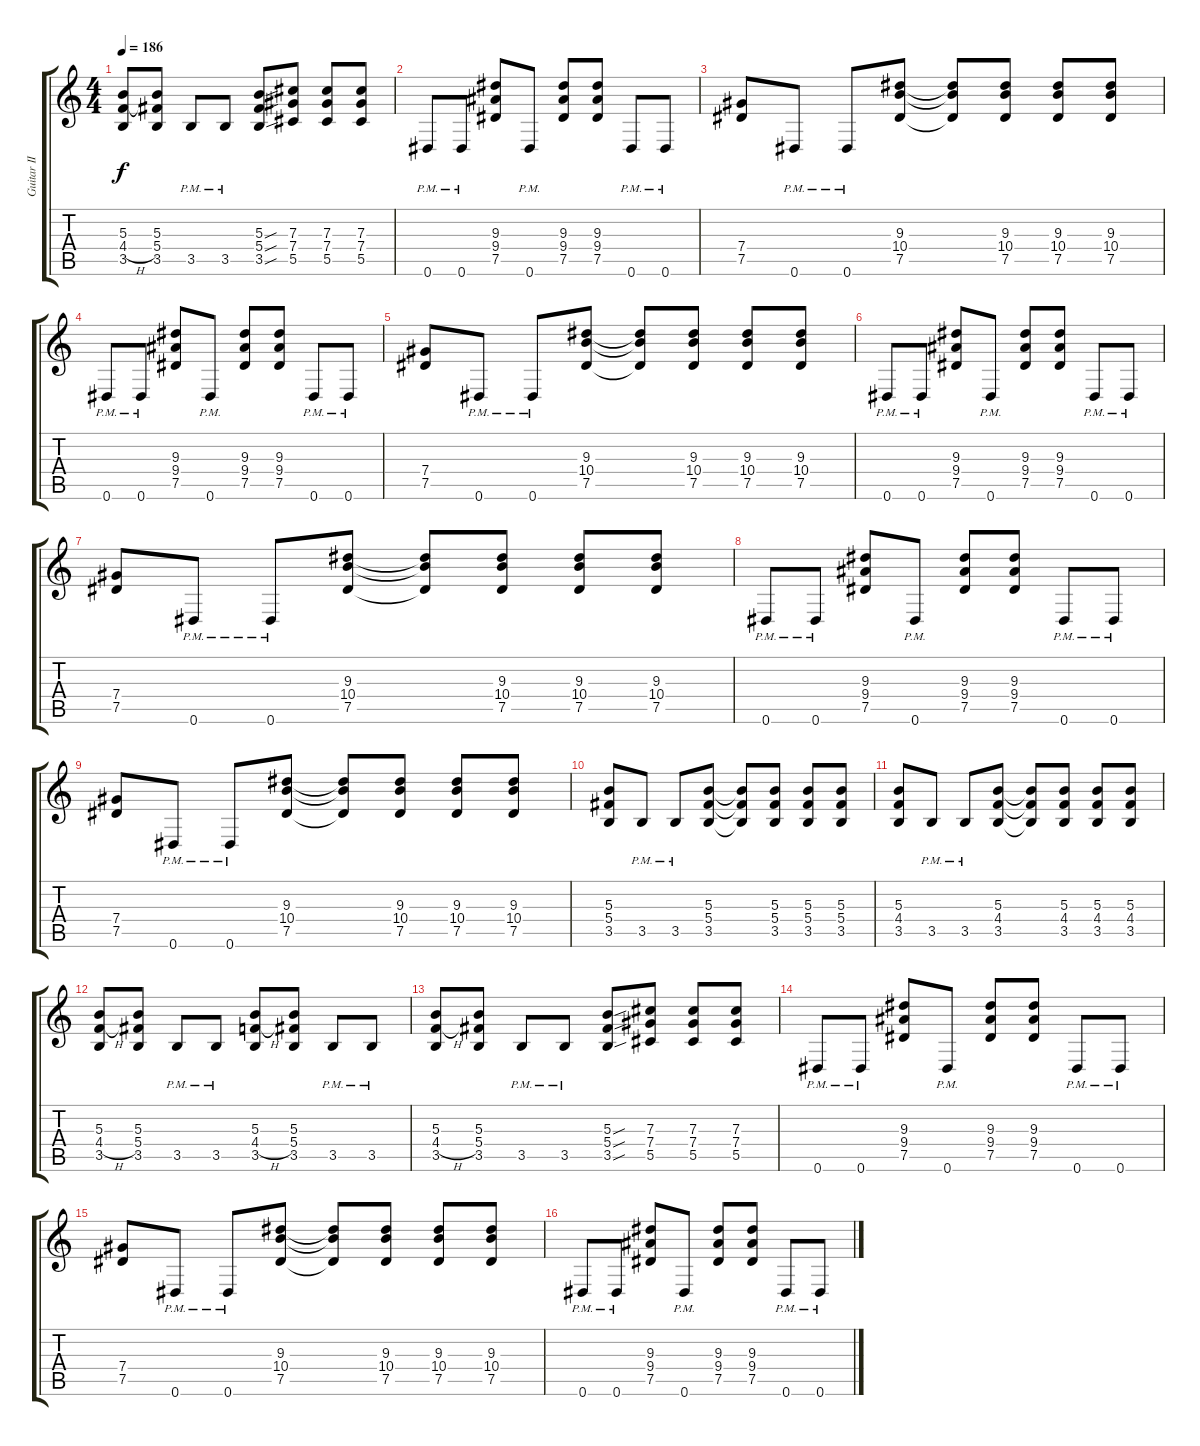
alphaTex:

\track ("Guitar II" "Guitar II") {instrument distortionguitar}
\staff {score tabs}
\tuning (Eb4 Bb3 Gb3 Db3 Ab2 Eb2) {hide}
\ts (4 4)
\tempo 186
\clef g2
\ks c
(5.3 4.4{h} 3.5).8{dy f} (5.3 5.4 3.5).8 3.5{pm}.8 3.5{pm}.8 (5.3{sou} 5.4{sou} 3.5{sou}).8 (7.3 7.4 5.5).8 (7.3 7.4 5.5).8 (7.3 7.4 5.5).8 |
0.6{pm}.8 0.6{pm}.8 (9.3 9.4 7.5).8 0.6{pm}.8 (9.3 9.4 7.5).8 (9.3 9.4 7.5).8 0.6{pm}.8 0.6{pm}.8 |
(7.4 7.5).8 0.6{pm}.8 0.6{pm}.8 (9.3 10.4 7.5).8 (9.3{t} 10.4{t} 7.5{t}).8 (9.3 10.4 7.5).8 (9.3 10.4 7.5).8 (9.3 10.4 7.5).8 |
0.6{pm}.8 0.6{pm}.8 (9.3 9.4 7.5).8 0.6{pm}.8 (9.3 9.4 7.5).8 (9.3 9.4 7.5).8 0.6{pm}.8 0.6{pm}.8 |
(7.4 7.5).8 0.6{pm}.8 0.6{pm}.8 (9.3 10.4 7.5).8 (9.3{t} 10.4{t} 7.5{t}).8 (9.3 10.4 7.5).8 (9.3 10.4 7.5).8 (9.3 10.4 7.5).8 |
0.6{pm}.8 0.6{pm}.8 (9.3 9.4 7.5).8 0.6{pm}.8 (9.3 9.4 7.5).8 (9.3 9.4 7.5).8 0.6{pm}.8 0.6{pm}.8 |
(7.4 7.5).8 0.6{pm}.8 0.6{pm}.8 (9.3 10.4 7.5).8 (9.3{t} 10.4{t} 7.5{t}).8 (9.3 10.4 7.5).8 (9.3 10.4 7.5).8 (9.3 10.4 7.5).8 |
0.6{pm}.8 0.6{pm}.8 (9.3 9.4 7.5).8 0.6{pm}.8 (9.3 9.4 7.5).8 (9.3 9.4 7.5).8 0.6{pm}.8 0.6{pm}.8 |
(7.4 7.5).8 0.6{pm}.8 0.6{pm}.8 (9.3 10.4 7.5).8 (9.3{t} 10.4{t} 7.5{t}).8 (9.3 10.4 7.5).8 (9.3 10.4 7.5).8 (9.3 10.4 7.5).8 |
(5.3 5.4 3.5).8 3.5{pm}.8 3.5{pm}.8 (5.3 5.4 3.5).8 (5.3{t} 5.4{t} 3.5{t}).8 (5.3 5.4 3.5).8 (5.3 5.4 3.5).8 (5.3 5.4 3.5).8 |
(5.3 4.4 3.5).8 3.5{pm}.8 3.5{pm}.8 (5.3 4.4 3.5).8 (5.3{t} 4.4{t} 3.5{t}).8 (5.3 4.4 3.5).8 (5.3 4.4 3.5).8 (5.3 4.4 3.5).8 |
(5.3 4.4{h} 3.5).8 (5.3 5.4 3.5).8 3.5{pm}.8 3.5{pm}.8 (5.3 4.4{h} 3.5).8 (5.3 5.4 3.5).8 3.5{pm}.8 3.5{pm}.8 |
(5.3 4.4{h} 3.5).8 (5.3 5.4 3.5).8 3.5{pm}.8 3.5{pm}.8 (5.3{sou} 5.4{sou} 3.5{sou}).8 (7.3 7.4 5.5).8 (7.3 7.4 5.5).8 (7.3 7.4 5.5).8 |
0.6{pm}.8 0.6{pm}.8 (9.3 9.4 7.5).8 0.6{pm}.8 (9.3 9.4 7.5).8 (9.3 9.4 7.5).8 0.6{pm}.8 0.6{pm}.8 |
(7.4 7.5).8 0.6{pm}.8 0.6{pm}.8 (9.3 10.4 7.5).8 (9.3{t} 10.4{t} 7.5{t}).8 (9.3 10.4 7.5).8 (9.3 10.4 7.5).8 (9.3 10.4 7.5).8 |
0.6{pm}.8 0.6{pm}.8 (9.3 9.4 7.5).8 0.6{pm}.8 (9.3 9.4 7.5).8 (9.3 9.4 7.5).8 0.6{pm}.8 0.6{pm}.8
